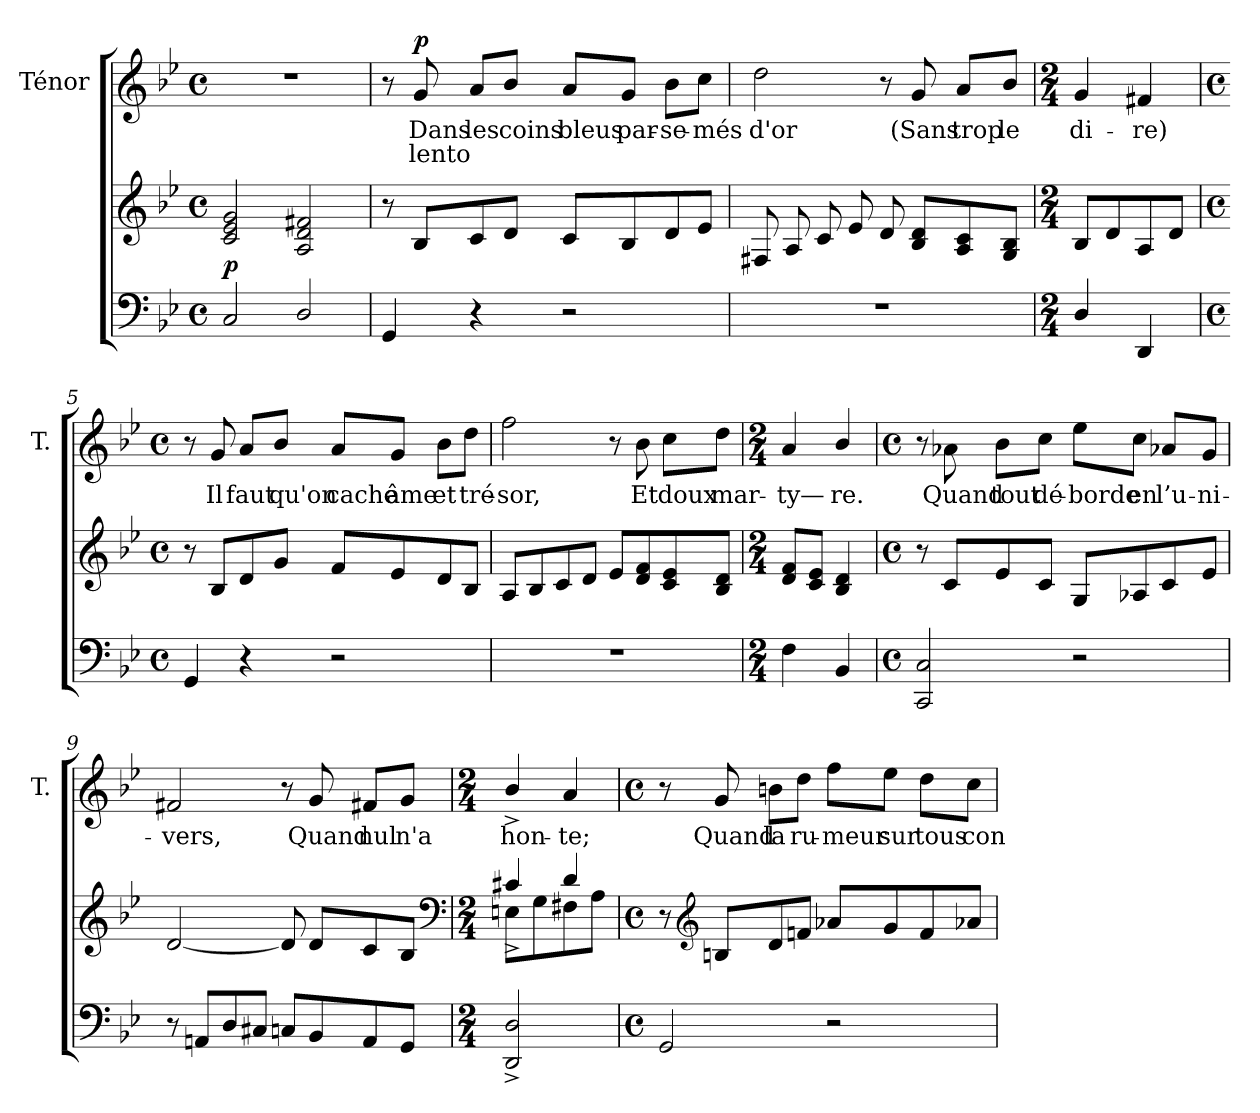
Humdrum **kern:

**kern	**dynam	**kern	**kern	**text	**text	**dynam
*part3	*part3	*part2	*part1	*part1	*part1	*part1
*staff3	*staff3	*staff2	*staff1	*staff1	*staff1	*staff1
*	*	*	*I"Ténor	*	*	*
*	*	*	*I'T.	*	*	*
*clefF4	*	*clefG2	*clefG2	*	*	*
*k[b-e-]	*	*k[b-e-]	*k[b-e-]	*	*	*
*M4/4	*	*M4/4	*M4/4	*	*	*
*met(c)	*	*met(c)	*met(c)	*	*	*
=1	=1	=1	=1	=1	=1	=1
!	!LO:DY:a	!	!	!	!	!
2Ci/	p	2gj/ 2e-j/ 2cj/	1r	.	.	.
2Di/	.	2f#Xj/ 2dj/ 2Aj/	.	.	.	.
=2	=2	=2	=2	=2	=2	=2
4GGi/	.	8r	8r	.	.	.
!	!	!	!	!	!	!LO:DY:a
.	.	8B-j/L	8gZ/	Dans	lento	p
4r	.	8cj/	8aZ/L	les	.	.
.	.	8dj/J	8b-Z/J	coins	.	.
2r	.	8cj/L	8aZ/L	bleus	.	.
.	.	8B-j/	8gZ/J	par-	.	.
.	.	8dj/	8b-Z\L	se-	.	.
.	.	8e-j/J	8ccZ\J	més	.	.
=3	=3	=3	=3	=3	=3	=3
1r	.	8F#Xj/	2ddZ\	d'or	.	.
.	.	8Aj/	.	.	.	.
.	.	8cj/	.	.	.	.
.	.	8e-j/	.	.	.	.
.	.	8dj/	8r	.	.	.
.	.	8B-j/ 8dj/L	8gZ/	(Sans	.	.
.	.	8cj/ 8Aj/	8aZ/L	trop	.	.
.	.	8B-j/ 8Gj/J	8b-Z/J	le	.	.
!!LO:LB:g=z
=4	=4	=4	=4	=4	=4	=4
*M2/4	*	*M2/4	*M2/4	*	*	*
4Di/	.	8B-j/L	4gZ/	di-	.	.
.	.	8dj/	.	.	.	.
4DDi/	.	8Aj/	4f#XZ/	re)	.	.
.	.	8dj/J	.	.	.	.
=5	=5	=5	=5	=5	=5	=5
*M4/4	*	*M4/4	*M4/4	*	*	*
*met(c)	*	*met(c)	*met(c)	*	*	*
4GGi/	.	8r	8r	.	.	.
.	.	8B-j/L	8gZ/	Il	.	.
4r	.	8dj/	8aZ/L	faut	.	.
.	.	8gj/J	8b-Z/J	qu'on	.	.
2r	.	8fj/L	8aZ/L	cache	.	.
.	.	8e-j/	8gZ/J	âme	.	.
.	.	8dj/	8b-Z\L	et	.	.
.	.	8B-j/J	8ddZ\J	tré-	.	.
=6	=6	=6	=6	=6	=6	=6
1r	.	8Aj/L	2ffZ\	sor,	.	.
.	.	8B-j/	.	.	.	.
.	.	8cj/	.	.	.	.
.	.	8dj/J	.	.	.	.
.	.	8e-j/L	8r	.	.	.
.	.	8fj/ 8dj/	8b-Z\	Et	.	.
.	.	8e-j/ 8cj/	8ccZ\L	doux	.	.
.	.	8B-j/ 8dj/J	8ddZ\J	mar-	.	.
!!LO:LB:g=z
=7	=7	=7	=7	=7	=7	=7
*M2/4	*	*M2/4	*M2/4	*	*	*
4Fi\	.	8dj/ 8fj/L	4aZ/	ty—	.	.
.	.	8e-j/ 8cj/J	.	.	.	.
4BB-i/	.	4dj/ 4B-j/	4b-Z/	re.	.	.
=8	=8	=8	=8	=8	=8	=8
*M4/4	*	*M4/4	*M4/4	*	*	*
*met(c)	*	*met(c)	*met(c)	*	*	*
2Ci/ 2CCi/	.	8r	8r	.	.	.
.	.	8cj/L	8a-XZ\	Quand	.	.
.	.	8e-j/	8b-Z\L	tout	.	.
.	.	8cj/J	8ccZ\J	dé-	.	.
2r	.	8Gj/L	8ee-Z\L	borde	.	.
.	.	8A-Xj/	8ccZ\J	en	.	.
.	.	8cj/	8a-XZ/L	l’u-	.	.
.	.	8e-j/J	8gZ/J	ni-	.	.
=9	=9	=9	=9	=9	=9	=9
8r	.	[2dj/	2f#XZ/	vers,	.	.
8AAni/L	.	.	.	.	.	.
8Di/	.	.	.	.	.	.
8C#Xi/J	.	.	.	.	.	.
8Cni/L	.	8dj/]	8r	.	.	.
8BB-i/	.	8dj/L	8gZ/	Quand	.	.
8AAi/	.	8cj/	8f#XZ/L	nul	.	.
8GGi/J	.	8B-j/J	8gZ/J	n'a	.	.
*	*	*clefF4	*	*	*	*
!!LO:PB:g=z
=10	=10	=10	=10	=10	=10	=10
*M2/4	*	*M2/4	*M2/4	*	*	*
*	*	*^	*	*	*	*
2Di^>/ 2DDi^>/	.	8Enj\L	4c#X^>V/	4b-^>Z/	hon-	.	.
.	.	8Gj\	.	.	.	.	.
.	.	8F#Xj\	4dV/	4aZ/	te;	.	.
.	.	8Aj\J	.	.	.	.	.
*	*	*v	*v	*	*	*	*
=11	=11	=11	=11	=11	=11	=11
*M4/4	*	*M4/4	*M4/4	*	*	*
*met(c)	*	*met(c)	*met(c)	*	*	*
2GGi/	.	8r	8r	.	.	.
*	*	*clefG2	*	*	*	*
.	.	8Bnj/L	8gZ/	Quand	.	.
.	.	8dj/	8bnZ\L	la	.	.
.	.	8fnj/J	8ddZ\J	ru-	.	.
2r	.	8a-Xj/L	8ffZ\L	meur	.	.
.	.	8gj/	8ee-Z\J	sur	.	.
.	.	8fj/	8ddZ\L	tous	.	.
.	.	8a-Xj/J	8ccZ\J	con-	.	.
=	=	=	=	=	=	=
*-	*-	*-	*-	*-	*-	*-
